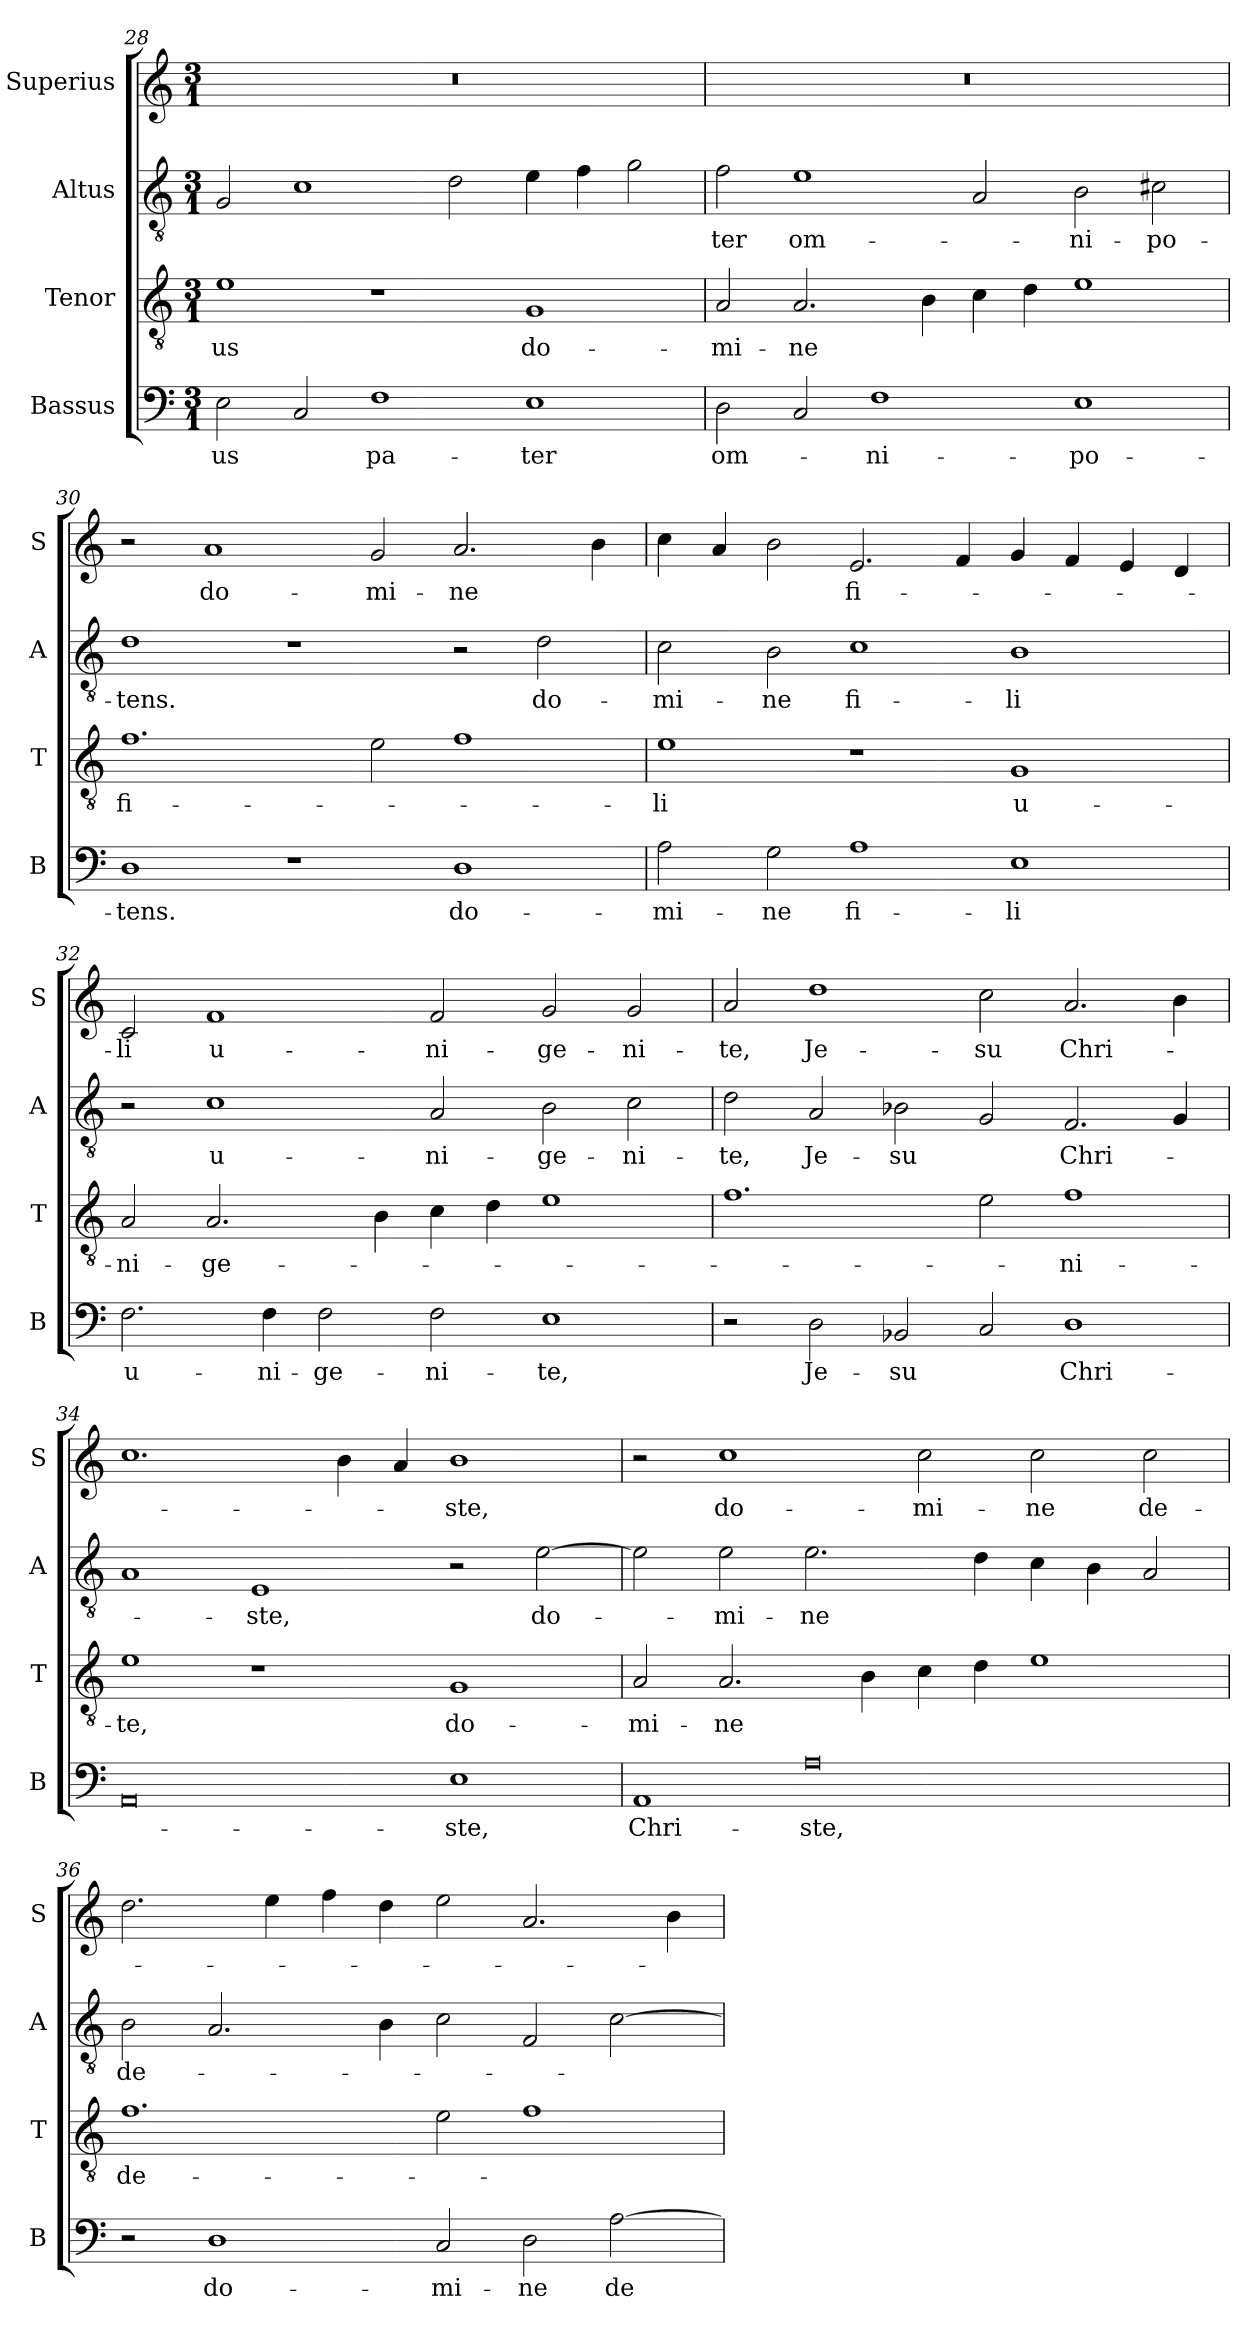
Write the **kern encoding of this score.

**kern	**text	**kern	**text	**kern	**text	**kern	**text
*part4	*part4	*part3	*part3	*part2	*part2	*part1	*part1
*staff4	*staff4	*staff3	*staff3	*staff2	*staff2	*staff1	*staff1
*I"Bassus	*	*I"Tenor	*	*I"Altus	*	*I"Superius	*
*I'B	*	*I'T	*	*I'A	*	*I'S	*
*clefF4	*	*clefGv2	*	*clefGv2	*	*clefG2	*
*k[]	*	*k[]	*	*k[]	*	*k[]	*
*M3/1	*	*M3/1	*	*M3/1	*	*M3/1	*
=28	=28	=28	=28	=28	=28	=28	=28
2E\	-us	1e	-us	2G/	.	0.r	.
2C/	.	.	.	1c	.	.	.
1F	pa-	1r	.	.	.	.	.
.	.	.	.	2d\	.	.	.
1E	-ter	1G	do-	4e\	.	.	.
.	.	.	.	4f\	.	.	.
.	.	.	.	2g\	.	.	.
=29	=29	=29	=29	=29	=29	=29	=29
2D\	om-	2A/	-mi-	2f\	-ter	0.r	.
2C/	.	2.A/	-ne	1e	om-	.	.
1F	-ni-	.	.	.	.	.	.
.	.	4B\	.	.	.	.	.
.	.	4c\	.	2A/	.	.	.
.	.	4d\	.	.	.	.	.
1E	-po-	1e	.	2B\	-ni-	.	.
.	.	.	.	2c#X\	-po-	.	.
=30	=30	=30	=30	=30	=30	=30	=30
1D	-tens.	1.f	fi-	1d	-tens.	2r	.
.	.	.	.	.	.	1a	do-
1r	.	.	.	1r	.	.	.
.	.	2e\	.	.	.	2g/	-mi-
1D	do-	1f	.	2r	.	2.a/	-ne
.	.	.	.	2d\	do-	.	.
.	.	.	.	.	.	4b\	.
=31	=31	=31	=31	=31	=31	=31	=31
2A\	-mi-	1e	-li	2c\	-mi-	4cc\	.
.	.	.	.	.	.	4a/	.
2G\	-ne	.	.	2B\	-ne	2b\	.
1A	fi-	1r	.	1c	fi-	2.e/	fi-
.	.	.	.	.	.	4f/	.
1E	-li	1G	u-	1B	-li	4g/	.
.	.	.	.	.	.	4f/	.
.	.	.	.	.	.	4e/	.
.	.	.	.	.	.	4d/	.
=32	=32	=32	=32	=32	=32	=32	=32
2.F\	u-	2A/	-ni-	2r	.	2c/	-li
.	.	2.A/	-ge-	1c	u-	1f	u-
4F\	-ni-	.	.	.	.	.	.
2F\	-ge-	.	.	.	.	.	.
.	.	4B\	.	.	.	.	.
2F\	-ni-	4c\	.	2A/	-ni-	2f/	-ni-
.	.	4d\	.	.	.	.	.
1E	-te,	1e	.	2B\	-ge-	2g/	-ge-
.	.	.	.	2c\	-ni-	2g/	-ni-
=33	=33	=33	=33	=33	=33	=33	=33
2r	.	1.f	.	2d\	-te,	2a/	-te,
2D\	Je-	.	.	2A/	Je-	1dd	Je-
2BB-X/	-su	.	.	2B-X\	-su	.	.
2C/	.	2e\	.	2G/	.	2cc\	-su
1D	Chri-	1f	-ni-	2.F/	Chri-	2.a/	Chri-
.	.	.	.	4G/	.	4b\	.
=34	=34	=34	=34	=34	=34	=34	=34
0AA	.	1e	-te,	1A	.	1.cc	.
.	.	1r	.	1E	-ste,	.	.
.	.	.	.	.	.	4b\	.
.	.	.	.	.	.	4a/	.
1E	-ste,	1G	do-	2r	.	1b	-ste,
.	.	.	.	[2e\	do-	.	.
=35	=35	=35	=35	=35	=35	=35	=35
1AA	Chri-	2A/	-mi-	2e\]	.	2r	.
.	.	2.A/	-ne	2e\	-mi-	1cc	do-
0A	-ste,	.	.	2.e\	-ne	.	.
.	.	4B\	.	.	.	.	.
.	.	4c\	.	.	.	2cc\	-mi-
.	.	4d\	.	4d\	.	.	.
.	.	1e	.	4c\	.	2cc\	-ne
.	.	.	.	4B\	.	.	.
.	.	.	.	2A/	.	2cc\	de-
=36	=36	=36	=36	=36	=36	=36	=36
2r	.	1.f	de-	2B\	de-	2.dd\	.
1D	do-	.	.	2.A/	.	.	.
.	.	.	.	.	.	4ee\	.
.	.	.	.	.	.	4ff\	.
.	.	.	.	4B\	.	4dd\	.
2C/	-mi-	2e\	.	2c\	.	2ee\	.
2D\	-ne	1f	.	2F/	.	2.a/	.
[2A\	de-	.	.	[2c\	.	.	.
.	.	.	.	.	.	4b\	.
=	=	=	=	=	=	=	=
*-	*-	*-	*-	*-	*-	*-	*-
